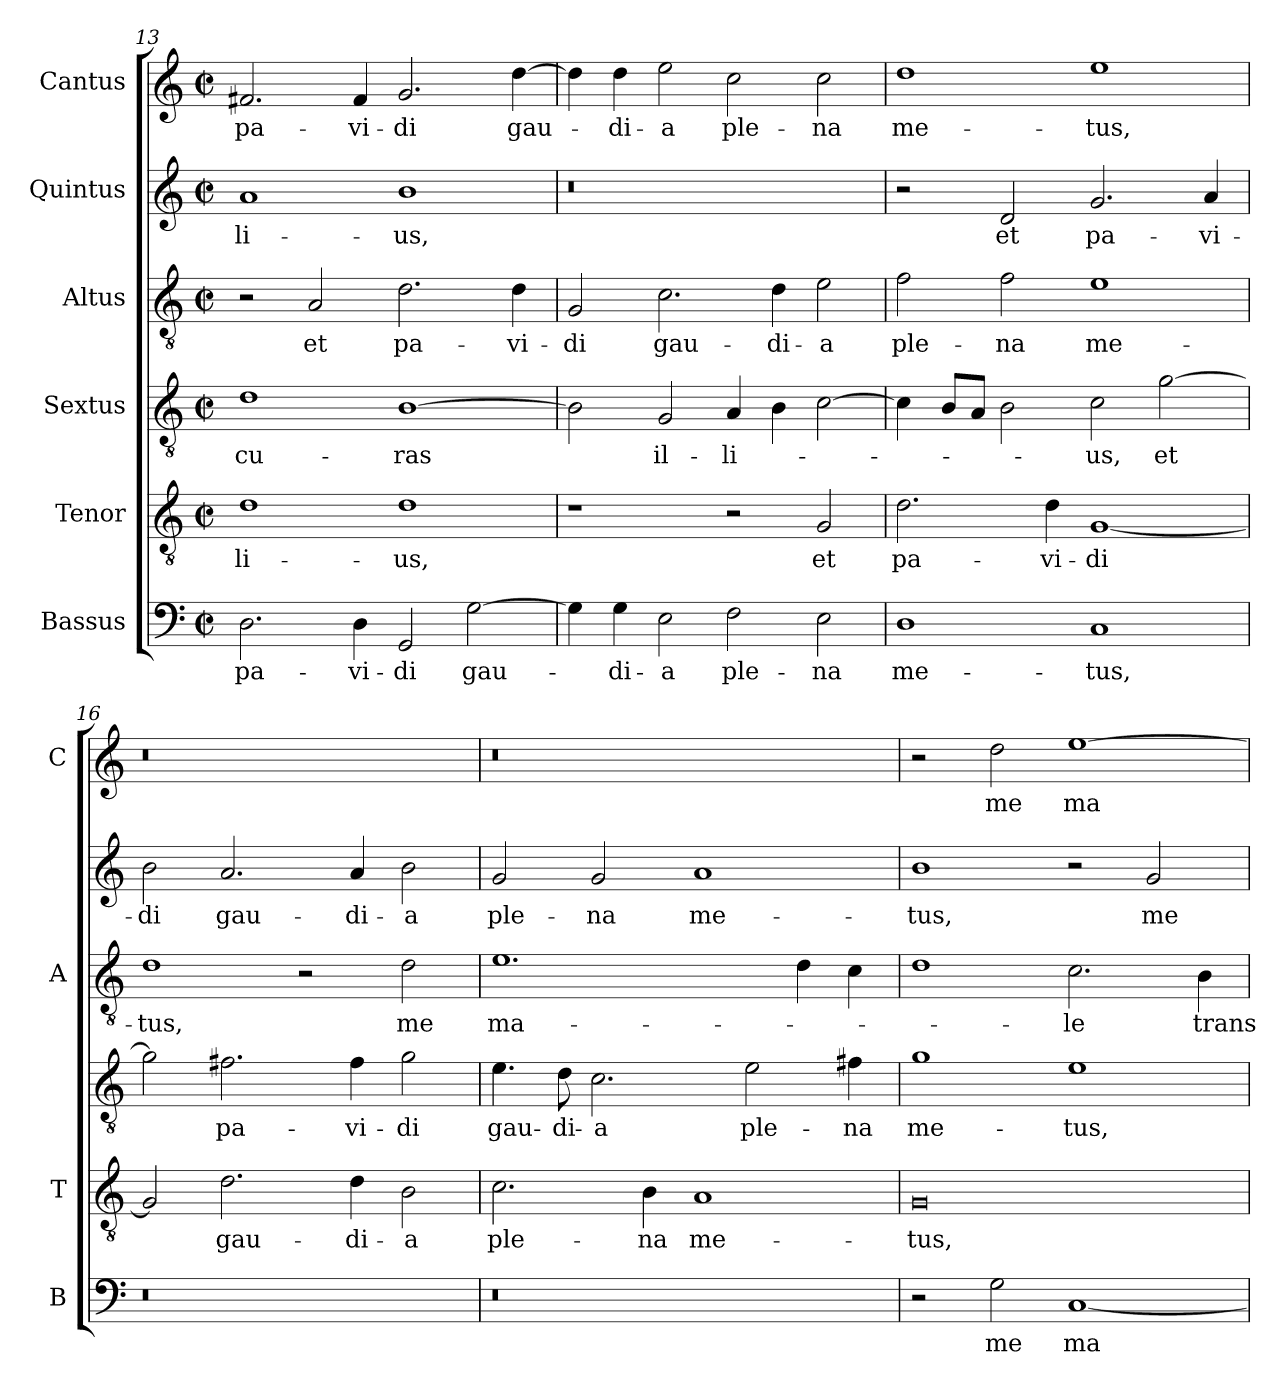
**kern	**text	**kern	**text	**kern	**text	**kern	**text	**kern	**text	**kern	**text
*part6	*part6	*part5	*part5	*part4	*part4	*part3	*part3	*part2	*part2	*part1	*part1
*staff6	*staff6	*staff5	*staff5	*staff4	*staff4	*staff3	*staff3	*staff2	*staff2	*staff1	*staff1
*I"Bassus	*	*I"Tenor	*	*I"Sextus	*	*I"Altus	*	*I"Quintus	*	*I"Cantus	*
*I'B	*	*I'T	*	*	*	*I'A	*	*	*	*I'C	*
*clefF4	*	*clefGv2	*	*clefGv2	*	*clefGv2	*	*clefG2	*	*clefG2	*
*k[]	*	*k[]	*	*k[]	*	*k[]	*	*k[]	*	*k[]	*
*C:	*	*C:	*	*C:	*	*C:	*	*C:	*	*C:	*
*M2/2	*	*M2/2	*	*M2/2	*	*M2/2	*	*M2/2	*	*M2/2	*
*met(c|)	*	*met(c|)	*	*met(c|)	*	*met(c|)	*	*met(c|)	*	*met(c|)	*
=13	=13	=13	=13	=13	=13	=13	=13	=13	=13	=13	=13
2.D\	pa-	1d	-li-	1d	cu-	2r	.	1a	-li-	2.f#X/	pa-
.	.	.	.	.	.	2A/	et	.	.	.	.
4D\	-vi-	.	.	.	.	.	.	.	.	4f#/	-vi-
2GG/	-di	1d	-us,	[1B	-ras	2.d\	pa-	1b	-us,	2.g/	-di
[2G\	gau-	.	.	.	.	.	.	.	.	.	.
.	.	.	.	.	.	4d\	-vi-	.	.	[4dd\	gau-
=14	=14	=14	=14	=14	=14	=14	=14	=14	=14	=14	=14
4G\]	.	1r	.	2B\]	.	2G/	-di	0r	.	4dd\]	.
4G\	-di-	.	.	.	.	.	.	.	.	4dd\	-di-
2E\	-a	.	.	2G/	il-	2.c\	gau-	.	.	2ee\	-a
2F\	ple-	2r	.	4A/	-li-	.	.	.	.	2cc\	ple-
.	.	.	.	4B\	.	4d\	-di-	.	.	.	.
2E\	-na	2G/	et	[2c\	.	2e\	-a	.	.	2cc\	-na
!!LO:PB:g=z
=15	=15	=15	=15	=15	=15	=15	=15	=15	=15	=15	=15
1D	me-	2.d\	pa-	4c\]	.	2f\	ple-	2r	.	1dd	me-
.	.	.	.	8B/L	.	.	.	.	.	.	.
.	.	.	.	8A/J	.	.	.	.	.	.	.
.	.	.	.	2B\	.	2f\	-na	2d/	et	.	.
.	.	4d\	-vi-	.	.	.	.	.	.	.	.
1C	-tus,	[1G	-di	2c\	-us,	1e	me-	2.g/	pa-	1ee	-tus,
.	.	.	.	[2g\	et	.	.	.	.	.	.
.	.	.	.	.	.	.	.	4a/	-vi-	.	.
=16	=16	=16	=16	=16	=16	=16	=16	=16	=16	=16	=16
0r	.	2G/]	.	2g\]	.	1d	-tus,	2b\	-di	0r	.
.	.	2.d\	gau-	2.f#X\	pa-	.	.	2.a/	gau-	.	.
.	.	.	.	.	.	2r	.	.	.	.	.
.	.	4d\	-di-	4f#\	-vi-	.	.	4a/	-di-	.	.
.	.	2B\	-a	2g\	-di	2d\	me	2b\	-a	.	.
=17	=17	=17	=17	=17	=17	=17	=17	=17	=17	=17	=17
0r	.	2.c\	ple-	4.e\	gau-	1.e	ma-	2g/	ple-	0r	.
.	.	.	.	8d\	-di-	.	.	.	.	.	.
.	.	.	.	2.c\	-a	.	.	2g/	-na	.	.
.	.	4B\	-na	.	.	.	.	.	.	.	.
.	.	1A	me-	.	.	.	.	1a	me-	.	.
.	.	.	.	2e\	ple-	.	.	.	.	.	.
.	.	.	.	.	.	4d\	.	.	.	.	.
.	.	.	.	4f#X\	-na	4c\	.	.	.	.	.
!!LO:LB:g=z
=18	=18	=18	=18	=18	=18	=18	=18	=18	=18	=18	=18
2r	.	0G	-tus,	1g	me-	1d	.	1b	-tus,	2r	.
2G\	me	.	.	.	.	.	.	.	.	2dd\	me
[1C	ma-	.	.	1e	-tus,	2.c\	-le	2r	.	[1ee	ma-
.	.	.	.	.	.	.	.	2g/	me	.	.
.	.	.	.	.	.	4B\	trans-	.	.	.	.
=	=	=	=	=	=	=	=	=	=	=	=
*-	*-	*-	*-	*-	*-	*-	*-	*-	*-	*-	*-
